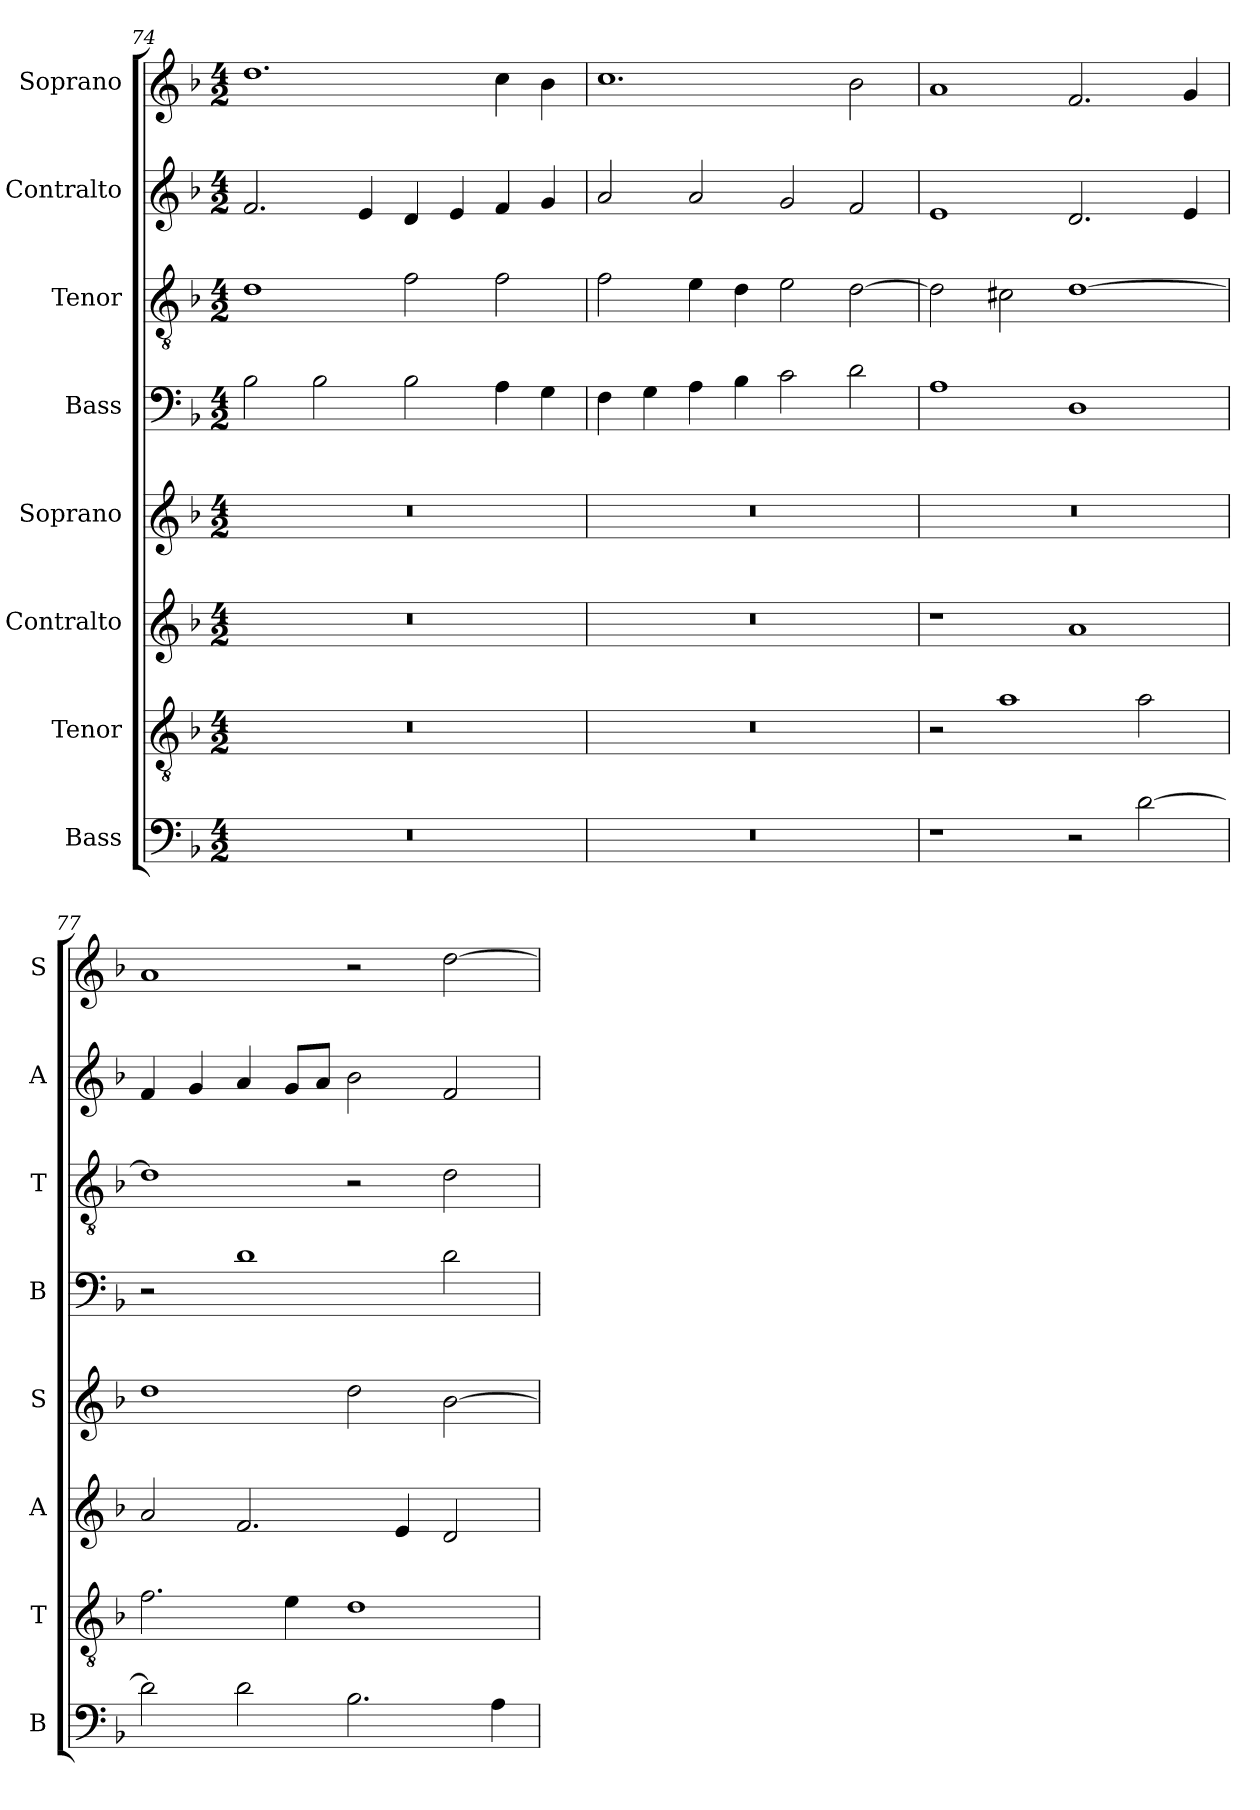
**kern	**kern	**kern	**kern	**kern	**kern	**kern	**kern
*part8	*part7	*part6	*part5	*part4	*part3	*part2	*part1
*staff8	*staff7	*staff6	*staff5	*staff4	*staff3	*staff2	*staff1
*I"Bass	*I"Tenor	*I"Contralto	*I"Soprano	*I"Bass	*I"Tenor	*I"Contralto	*I"Soprano
*I'B	*I'T	*I'A	*I'S	*I'B	*I'T	*I'A	*I'S
*clefF4	*clefGv2	*clefG2	*clefG2	*clefF4	*clefGv2	*clefG2	*clefG2
*k[b-]	*k[b-]	*k[b-]	*k[b-]	*k[b-]	*k[b-]	*k[b-]	*k[b-]
*G:dor	*G:dor	*G:dor	*G:dor	*G:dor	*G:dor	*G:dor	*G:dor
*M4/2	*M4/2	*M4/2	*M4/2	*M4/2	*M4/2	*M4/2	*M4/2
=74	=74	=74	=74	=74	=74	=74	=74
0r	0r	0r	0r	2B-	1d	2.f	1.dd
.	.	.	.	2B-	.	.	.
.	.	.	.	.	.	4e	.
.	.	.	.	2B-	2f	4d	.
.	.	.	.	.	.	4e	.
.	.	.	.	4A	2f	4f	4cc
.	.	.	.	4G	.	4g	4b-
=75	=75	=75	=75	=75	=75	=75	=75
0r	0r	0r	0r	4F	2f	2a	1.cc
.	.	.	.	4G	.	.	.
.	.	.	.	4A	4e	2a	.
.	.	.	.	4B-	4d	.	.
.	.	.	.	2c	2e	2g	.
.	.	.	.	2d	[2d	2f	2b-
=76	=76	=76	=76	=76	=76	=76	=76
1r	2r	1r	0r	1A	2d]	1e	1a
.	1a	.	.	.	2c#X	.	.
2r	.	1a	.	1D	[1d	2.d	2.f
[2d	2a	.	.	.	.	.	.
.	.	.	.	.	.	4e	4g
=77	=77	=77	=77	=77	=77	=77	=77
2d]	2.f	2a	1dd	2r	1d]	4f	1a
.	.	.	.	.	.	4g	.
2d	.	2.f	.	1d	.	4a	.
.	4e	.	.	.	.	8g/L	.
.	.	.	.	.	.	8a/J	.
2.B-	1d	.	2dd	.	2r	2b-	2r
.	.	4e	.	.	.	.	.
.	.	2d	[2b-	2d	2d	2f	[2dd
4A	.	.	.	.	.	.	.
=	=	=	=	=	=	=	=
*-	*-	*-	*-	*-	*-	*-	*-
